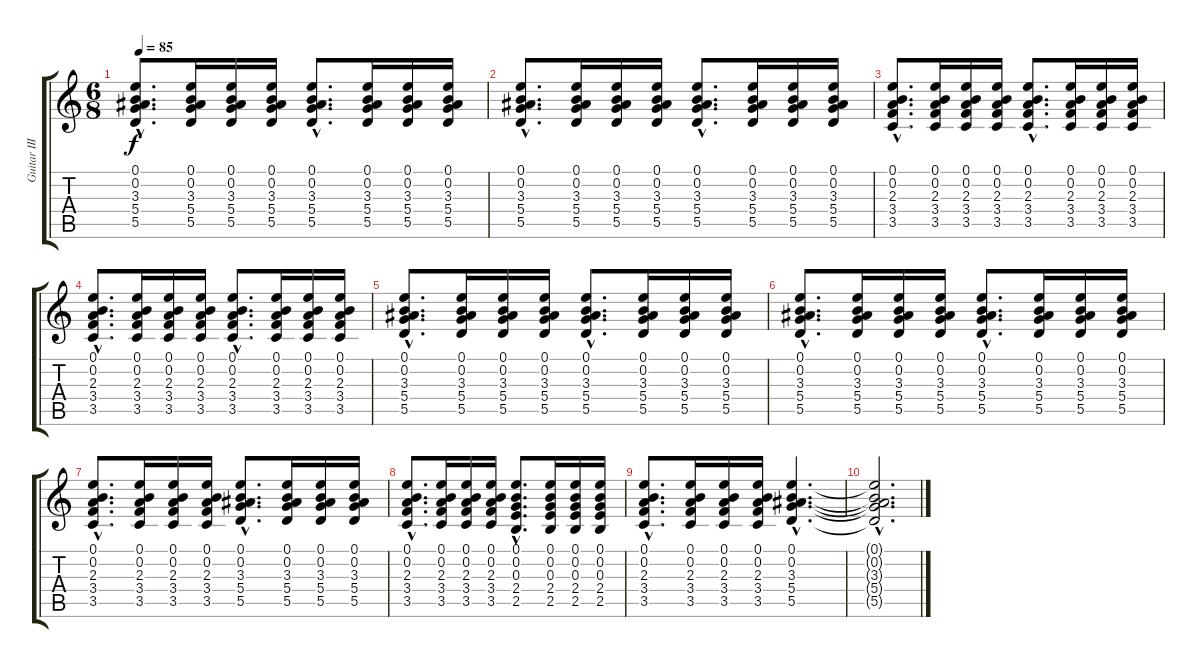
\track ("Guitar III (Inoran)" "Guitar III") {instrument electricguitarclean}
\staff {score tabs}
\tuning (E4 B3 G3 D3 A2 E2) {hide}
\ts (6 8)
\tempo 85
\clef g2
\ks c
(0.1{hac} 0.2{hac} 3.3{hac} 5.4{hac} 5.5{hac}).8{d dy f} (0.1 0.2 3.3 5.4 5.5).16 (0.1 0.2 3.3 5.4 5.5).16 (0.1 0.2 3.3 5.4 5.5).16 (0.1{hac} 0.2{hac} 3.3{hac} 5.4{hac} 5.5{hac}).8{d} (0.1 0.2 3.3 5.4 5.5).16 (0.1 0.2 3.3 5.4 5.5).16 (0.1 0.2 3.3 5.4 5.5).16 |
(0.1{hac} 0.2{hac} 3.3{hac} 5.4{hac} 5.5{hac}).8{d} (0.1 0.2 3.3 5.4 5.5).16 (0.1 0.2 3.3 5.4 5.5).16 (0.1 0.2 3.3 5.4 5.5).16 (0.1{hac} 0.2{hac} 3.3{hac} 5.4{hac} 5.5{hac}).8{d} (0.1 0.2 3.3 5.4 5.5).16 (0.1 0.2 3.3 5.4 5.5).16 (0.1 0.2 3.3 5.4 5.5).16 |
(0.1{hac} 0.2{hac} 2.3{hac} 3.4{hac} 3.5{hac}).8{d} (0.1 0.2 2.3 3.4 3.5).16 (0.1 0.2 2.3 3.4 3.5).16 (0.1 0.2 2.3 3.4 3.5).16 (0.1{hac} 0.2{hac} 2.3{hac} 3.4{hac} 3.5{hac}).8{d} (0.1 0.2 2.3 3.4 3.5).16 (0.1 0.2 2.3 3.4 3.5).16 (0.1 0.2 2.3 3.4 3.5).16 |
(0.1{hac} 0.2{hac} 2.3{hac} 3.4{hac} 3.5{hac}).8{d} (0.1 0.2 2.3 3.4 3.5).16 (0.1 0.2 2.3 3.4 3.5).16 (0.1 0.2 2.3 3.4 3.5).16 (0.1{hac} 0.2{hac} 2.3{hac} 3.4{hac} 3.5{hac}).8{d} (0.1 0.2 2.3 3.4 3.5).16 (0.1 0.2 2.3 3.4 3.5).16 (0.1 0.2 2.3 3.4 3.5).16 |
(0.1{hac} 0.2{hac} 3.3{hac} 5.4{hac} 5.5{hac}).8{d} (0.1 0.2 3.3 5.4 5.5).16 (0.1 0.2 3.3 5.4 5.5).16 (0.1 0.2 3.3 5.4 5.5).16 (0.1{hac} 0.2{hac} 3.3{hac} 5.4{hac} 5.5{hac}).8{d} (0.1 0.2 3.3 5.4 5.5).16 (0.1 0.2 3.3 5.4 5.5).16 (0.1 0.2 3.3 5.4 5.5).16 |
(0.1{hac} 0.2{hac} 3.3{hac} 5.4{hac} 5.5{hac}).8{d} (0.1 0.2 3.3 5.4 5.5).16 (0.1 0.2 3.3 5.4 5.5).16 (0.1 0.2 3.3 5.4 5.5).16 (0.1{hac} 0.2{hac} 3.3{hac} 5.4{hac} 5.5{hac}).8{d} (0.1 0.2 3.3 5.4 5.5).16 (0.1 0.2 3.3 5.4 5.5).16 (0.1 0.2 3.3 5.4 5.5).16 |
(0.1{hac} 0.2{hac} 2.3{hac} 3.4{hac} 3.5{hac}).8{d} (0.1 0.2 2.3 3.4 3.5).16 (0.1 0.2 2.3 3.4 3.5).16 (0.1 0.2 2.3 3.4 3.5).16 (0.1{hac} 0.2{hac} 3.3{hac} 5.4{hac} 5.5{hac}).8{d} (0.1 0.2 3.3 5.4 5.5).16 (0.1 0.2 3.3 5.4 5.5).16 (0.1 0.2 3.3 5.4 5.5).16 |
(0.1{hac} 0.2{hac} 2.3{hac} 3.4{hac} 3.5{hac}).8{d} (0.1 0.2 2.3 3.4 3.5).16 (0.1 0.2 2.3 3.4 3.5).16 (0.1 0.2 2.3 3.4 3.5).16 (0.1{hac} 0.2{hac} 0.3{hac} 2.4{hac} 2.5{hac}).8{d} (0.1 0.2 0.3 2.4 2.5).16 (0.1 0.2 0.3 2.4 2.5).16 (0.1 0.2 0.3 2.4 2.5).16 |
(0.1{hac} 0.2{hac} 2.3{hac} 3.4{hac} 3.5{hac}).8{d} (0.1 0.2 2.3 3.4 3.5).16 (0.1 0.2 2.3 3.4 3.5).16 (0.1 0.2 2.3 3.4 3.5).16 (0.1{hac} 0.2{hac} 3.3{hac} 5.4{hac} 5.5{hac}).4{d} |
(0.1{hac t} 0.2{hac t} 3.3{hac t} 5.4{hac t} 5.5{hac t}).2{d}
